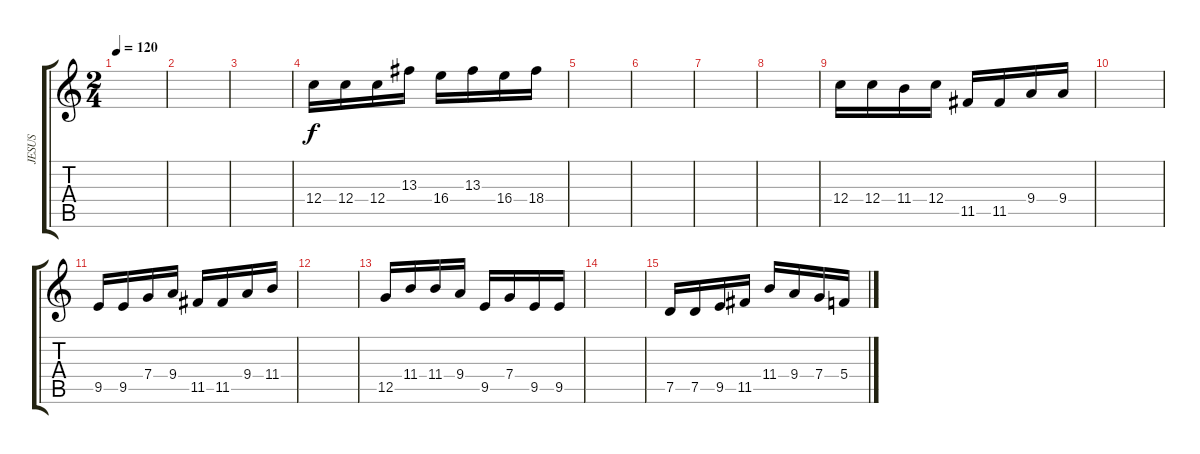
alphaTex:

\track ("JESUS" "JESUS") {instrument overdrivenguitar}
\staff {score tabs}
\tuning (D4 A3 F3 C3 G2 C2) {hide}
\ts (2 4)
\tempo 120
\clef g2
\ks c
|
|
|
12.4.16 12.4.16 12.4.16 13.3.16 16.4.16 13.3.16 16.4.16 18.4.16 |
|
|
|
|
12.4.16 12.4.16 11.4.16 12.4.16 11.5.16 11.5.16 9.4.16 9.4.16 |
|
9.5.16 9.5.16 7.4.16 9.4.16 11.5.16 11.5.16 9.4.16 11.4.16 |
|
12.5.16 11.4.16 11.4.16 9.4.16 9.5.16 7.4.16 9.5.16 9.5.16 |
|
7.5.16 7.5.16 9.5.16 11.5.16 11.4.16 9.4.16 7.4.16 5.4.16
